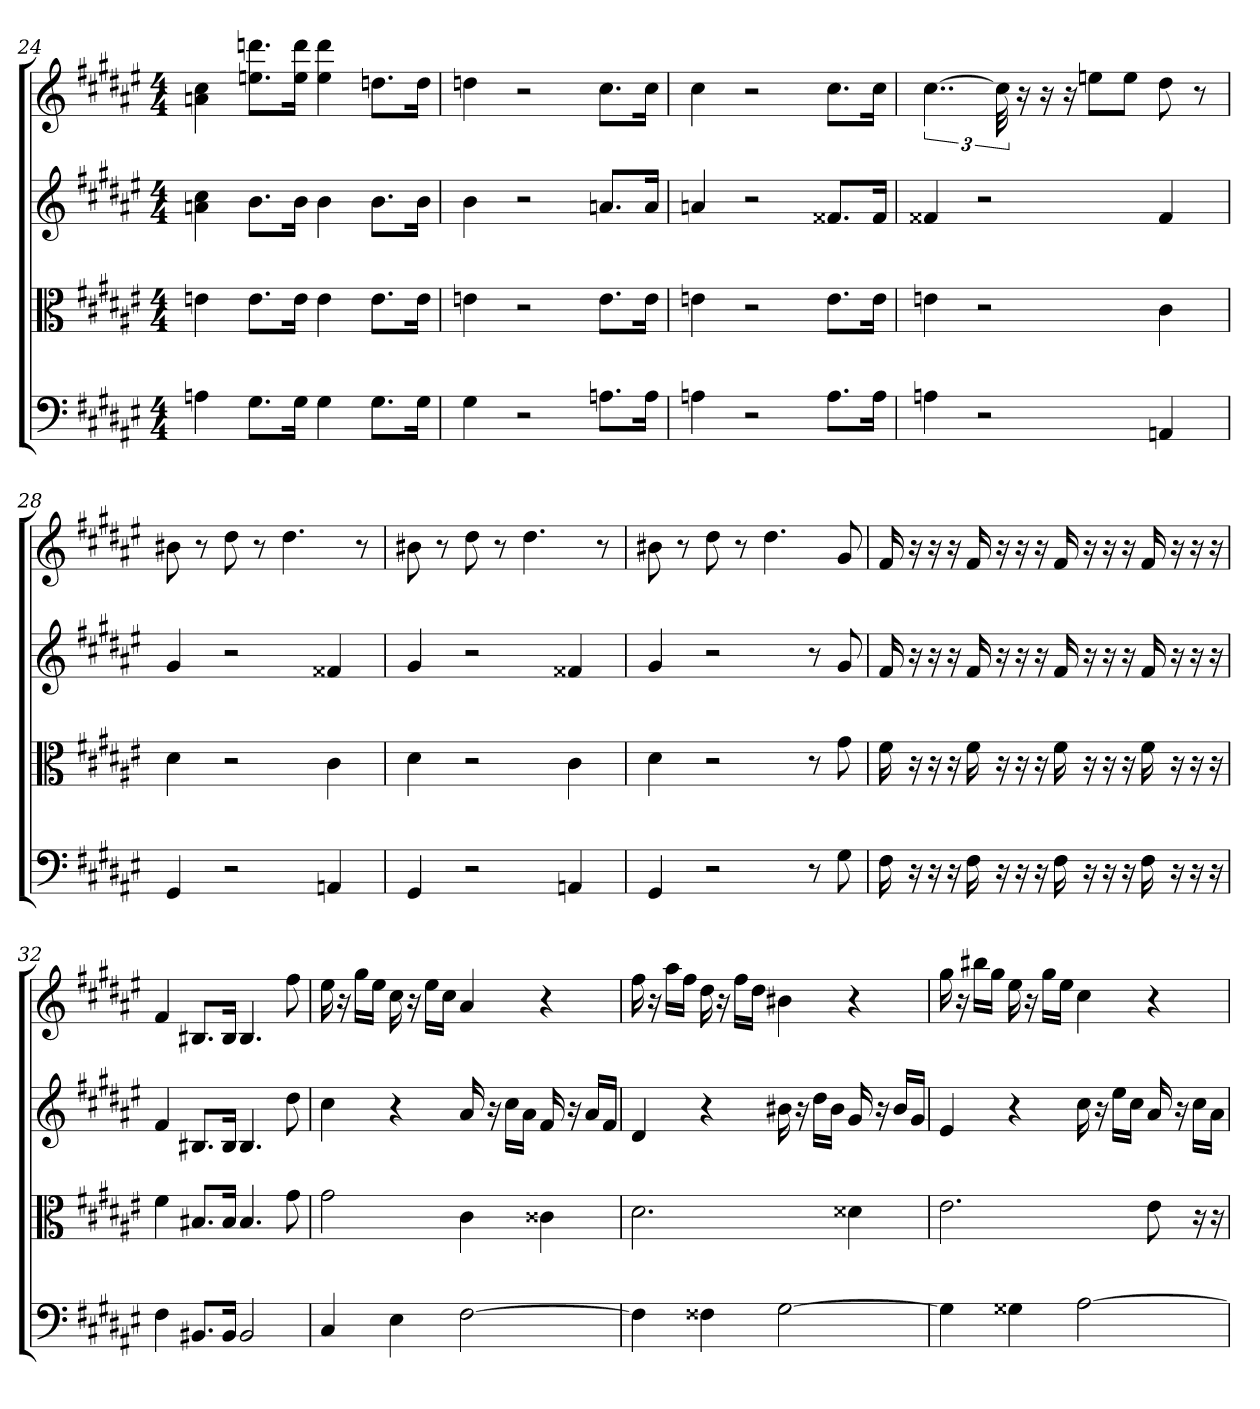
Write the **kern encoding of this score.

**kern	**kern	**kern	**kern
*part4	*part3	*part2	*part1
*staff4	*staff3	*staff2	*staff1
*clefF4	*clefC3	*clefG2	*clefG2
*k[f#c#g#d#a#e#]	*k[f#c#g#d#a#e#]	*k[f#c#g#d#a#e#]	*k[f#c#g#d#a#e#]
*F#:	*F#:	*F#:	*F#:
*M4/4	*M4/4	*M4/4	*M4/4
=24	=24	=24	=24
4An	4en	4an 4cc#	4an 4cc#
8.G#\L	8.e\L	8.b\L	8.een\ 8.dddn\L
16G#\Jk	16e\Jk	16b\Jk	16ee\ 16ddd\Jk
4G#	4e	4b	4ee 4ddd
8.G#\L	8.e\L	8.b\L	8.ddn\L
16G#\Jk	16e\Jk	16b\Jk	16dd\Jk
=25	=25	=25	=25
4G#	4en	4b	4ddn
2r	2r	2r	2r
8.An\L	8.e\L	8.an/L	8.cc#\L
16A\Jk	16e\Jk	16a/Jk	16cc#\Jk
=26	=26	=26	=26
4An	4en	4an	4cc#
2r	2r	2r	2r
8.A\L	8.e\L	8.f##X/L	8.cc#\L
16A\Jk	16e\Jk	16f##/Jk	16cc#\Jk
=27	=27	=27	=27
4An	4en	4f##X	[6..cc#
2r	2r	2r	.
.	.	.	48cc#]
.	.	.	16r
.	.	.	16r
.	.	.	16r
.	.	.	8een\L
.	.	.	8ee\J
4AAn	4c#	4f##	8dd#
.	.	.	8r
=28	=28	=28	=28
4GG#	4d#	4g#	8b#X
.	.	.	8r
2r	2r	2r	8dd#
.	.	.	8r
.	.	.	4.dd#
4AAn	4c#	4f##X	.
.	.	.	8r
=29	=29	=29	=29
4GG#	4d#	4g#	8b#X
.	.	.	8r
2r	2r	2r	8dd#
.	.	.	8r
.	.	.	4.dd#
4AAn	4c#	4f##X	.
.	.	.	8r
=30	=30	=30	=30
4GG#	4d#	4g#	8b#X
.	.	.	8r
2r	2r	2r	8dd#
.	.	.	8r
.	.	.	4.dd#
8r	8r	8r	.
8G#	8g#	8g#	8g#
=31	=31	=31	=31
16F#	16f#	16f#	16f#
16r	16r	16r	16r
16r	16r	16r	16r
16r	16r	16r	16r
16F#	16f#	16f#	16f#
16r	16r	16r	16r
16r	16r	16r	16r
16r	16r	16r	16r
16F#	16f#	16f#	16f#
16r	16r	16r	16r
16r	16r	16r	16r
16r	16r	16r	16r
16F#	16f#	16f#	16f#
16r	16r	16r	16r
16r	16r	16r	16r
16r	16r	16r	16r
=32	=32	=32	=32
4F#	4f#	4f#	4f#
8.BB#X/L	8.B#X/L	8.B#X/L	8.B#X/L
16BB#/Jk	16B#/Jk	16B#/Jk	16B#/Jk
2BB#	4.B#	4.B#	4.B#
.	8g#	8dd#	8ff#
=33	=33	=33	=33
4C#	2g#	4cc#	16ee#
.	.	.	16r
.	.	.	16gg#\LL
.	.	.	16ee#\JJ
4E#	.	4r	16cc#
.	.	.	16r
.	.	.	16ee#\LL
.	.	.	16cc#\JJ
[2F#	4c#	16a#	4a#
.	.	16r	.
.	.	16cc#\LL	.
.	.	16a#\JJ	.
.	4c##X	16f#	4r
.	.	16r	.
.	.	16a#/LL	.
.	.	16f#/JJ	.
=34	=34	=34	=34
4F#]	2.d#	4d#	16ff#
.	.	.	16r
.	.	.	16aa#\LL
.	.	.	16ff#\JJ
4F##X	.	4r	16dd#
.	.	.	16r
.	.	.	16ff#\LL
.	.	.	16dd#\JJ
[2G#	.	16b#X	4b#X
.	.	16r	.
.	.	16dd#\LL	.
.	.	16b#\JJ	.
.	4d##X	16g#	4r
.	.	16r	.
.	.	16b#/LL	.
.	.	16g#/JJ	.
=35	=35	=35	=35
4G#]	2.e#	4e#	16gg#
.	.	.	16r
.	.	.	16bb#X\LL
.	.	.	16gg#\JJ
4G##X	.	4r	16ee#
.	.	.	16r
.	.	.	16gg#\LL
.	.	.	16ee#\JJ
[2A#	.	16cc#	4cc#
.	.	16r	.
.	.	16ee#\LL	.
.	.	16cc#\JJ	.
.	8e#	16a#	4r
.	.	16r	.
.	16r	16cc#\LL	.
.	16r	16a#\JJ	.
=	=	=	=
*-	*-	*-	*-
